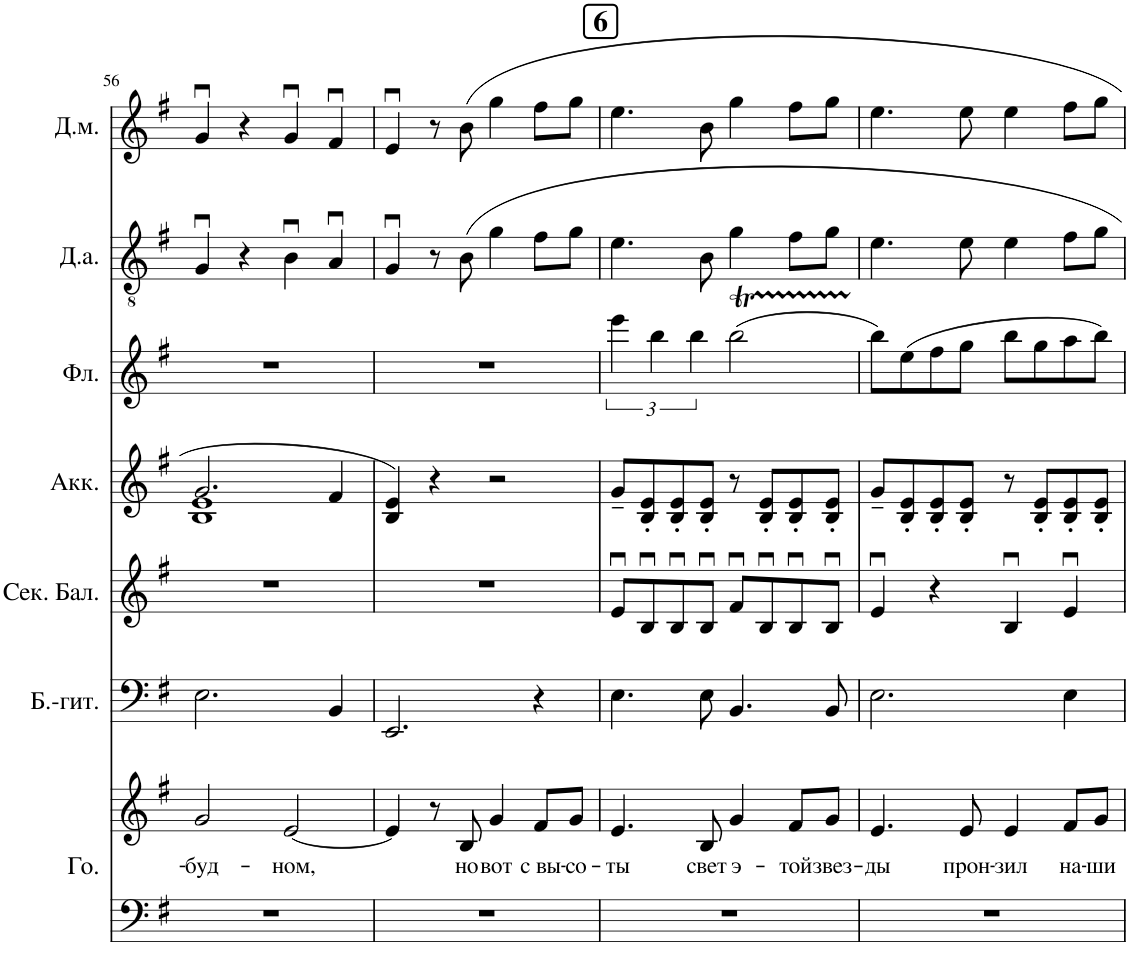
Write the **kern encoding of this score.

**kern	**kern	**text	**kern	**kern	**kern	**kern	**kern	**kern
*part7	*part7	*part7	*part6	*part5	*part4	*part3	*part2	*part1
*staff8	*staff7	*staff7	*staff6	*staff5	*staff4	*staff3	*staff2	*staff1
*I"Голос	*	*	*I"Бас-гитара	*I"Секунда балалайка	*I"Аккордеон	*I"Флейта	*I"Домра альтовая	*I"Домра малая
!!LO:PB:g=z
*clefF4	*clefG2	*	*clefF4	*clefG2	*clefG2	*clefG2	*clefGv2	*clefG2
*	*	*	*Trd7c12	*	*	*	*	*
*k[f#]	*k[f#]	*	*k[f#]	*k[f#]	*k[f#]	*k[f#]	*k[f#]	*k[f#]
*M4/4	*M4/4	*	*M4/4	*M4/4	*M4/4	*M4/4	*M4/4	*M4/4
=56	=56	=56	=56	=56	=56	=56	=56	=56
!	!	!LO:LY:b	!	!	!	!	!	!
*	*	*	*	*	*^	*	*	*
1r	2g/	-буд-	2.E\	1r	2.g/	1B 1e	1r	4Gu/	4gu/
.	.	.	.	.	.	.	.	4r	4r
!	!	!LO:LY:b	!	!	!	!	!	!	!
.	[2e/	-ном,	.	.	.	.	.	4Bu\	4gu/
.	.	.	4BB/	.	4f#/	.	.	4Au/	4f#u/
*	*	*	*	*	*v	*v	*	*	*
=57	=57	=57	=57	=57	=57	=57	=57	=57
1r	4e/]	.	2.EE/	1r	4B/ 4e/	1r	4Gu/	4eu/
.	8r	.	.	.	4r	.	8r	8r
!	!	!LO:LY:b	!	!	!	!	!	!
.	8B/	но	.	.	.	.	8B\	8b\
!	!	!LO:LY:b	!	!	!	!	!	!
.	4g/	вот	.	.	2r	.	4g\	4gg\
!	!	!LO:LY:b	!	!	!	!	!	!
.	8f#/L	с вы-	4r	.	.	.	8f#\L	8ff#\L
!	!	!LO:LY:b	!	!	!	!	!	!
.	8g/J	-со-	.	.	.	.	8g\J	8gg\J
!!LO:REH:place=s1:a:B:cj:fs=14:t=6
=58	=58	=58	=58	=58	=58	=58	=58	=58
!	!	!LO:LY:b	!	!	!	!	!	!
1r	4.e/	-ты	4.E\	8eu/L	8g~/L	6eee\	4.e\	4.ee\
.	.	.	.	8Bu/	8B/' 8e/'	.	.	.
.	.	.	.	.	.	6bb\	.	.
.	.	.	.	8Bu/	8B/' 8e/'	.	.	.
.	.	.	.	.	.	6bb\	.	.
!	!	!LO:LY:b	!	!	!	!	!	!
.	8B/	свет	8E\	8Bu/J	8B/' 8e/'J	.	8B\	8b\
!	!	!LO:LY:b	!	!	!	!	!	!
.	4g/	э-	4.BB/	8f#u/L	8r	(2bbt\	4g\	4gg\
.	.	.	.	8Bu/	8B/' 8e/'L	.	.	.
!	!	!LO:LY:b	!	!	!	!	!	!
.	8f#/L	-той	.	8Bu/	8B/' 8e/'	.	8f#\L	8ff#\L
!	!	!LO:LY:b	!	!	!	!	!	!
.	8g/J	звез-	8BB/	8Bu/J	8B/' 8e/'J	.	8g\J	8gg\J
=59	=59	=59	=59	=59	=59	=59	=59	=59
!	!	!LO:LY:b	!	!	!	!	!	!
1r	4.e/	-ды	2.E\	4eu/	8g~/L	8bb\L)	4.e\	4.ee\
.	.	.	.	.	8B/' 8e/'	(8ee\	.	.
.	.	.	.	4r	8B/' 8e/'	8ff#\	.	.
!	!	!LO:LY:b	!	!	!	!	!	!
.	8e/	прон-	.	.	8B/' 8e/'J	8gg\J	8e\	8ee\
!	!	!LO:LY:b	!	!	!	!	!	!
.	4e/	-зил	.	4Bu/	8r	8bb\L	4e\	4ee\
.	.	.	.	.	8B/' 8e/'L	8gg\	.	.
!	!	!LO:LY:b	!	!	!	!	!	!
.	8f#/L	на-	4E\	4eu/	8B/' 8e/'	8aa\	8f#\L	8ff#\L
!	!	!LO:LY:b	!	!	!	!	!	!
.	8g/J	-ши	.	.	8B/' 8e/'J	8bb\J)	8g\J	8gg\J
=	=	=	=	=	=	=	=	=
*-	*-	*-	*-	*-	*-	*-	*-	*-
